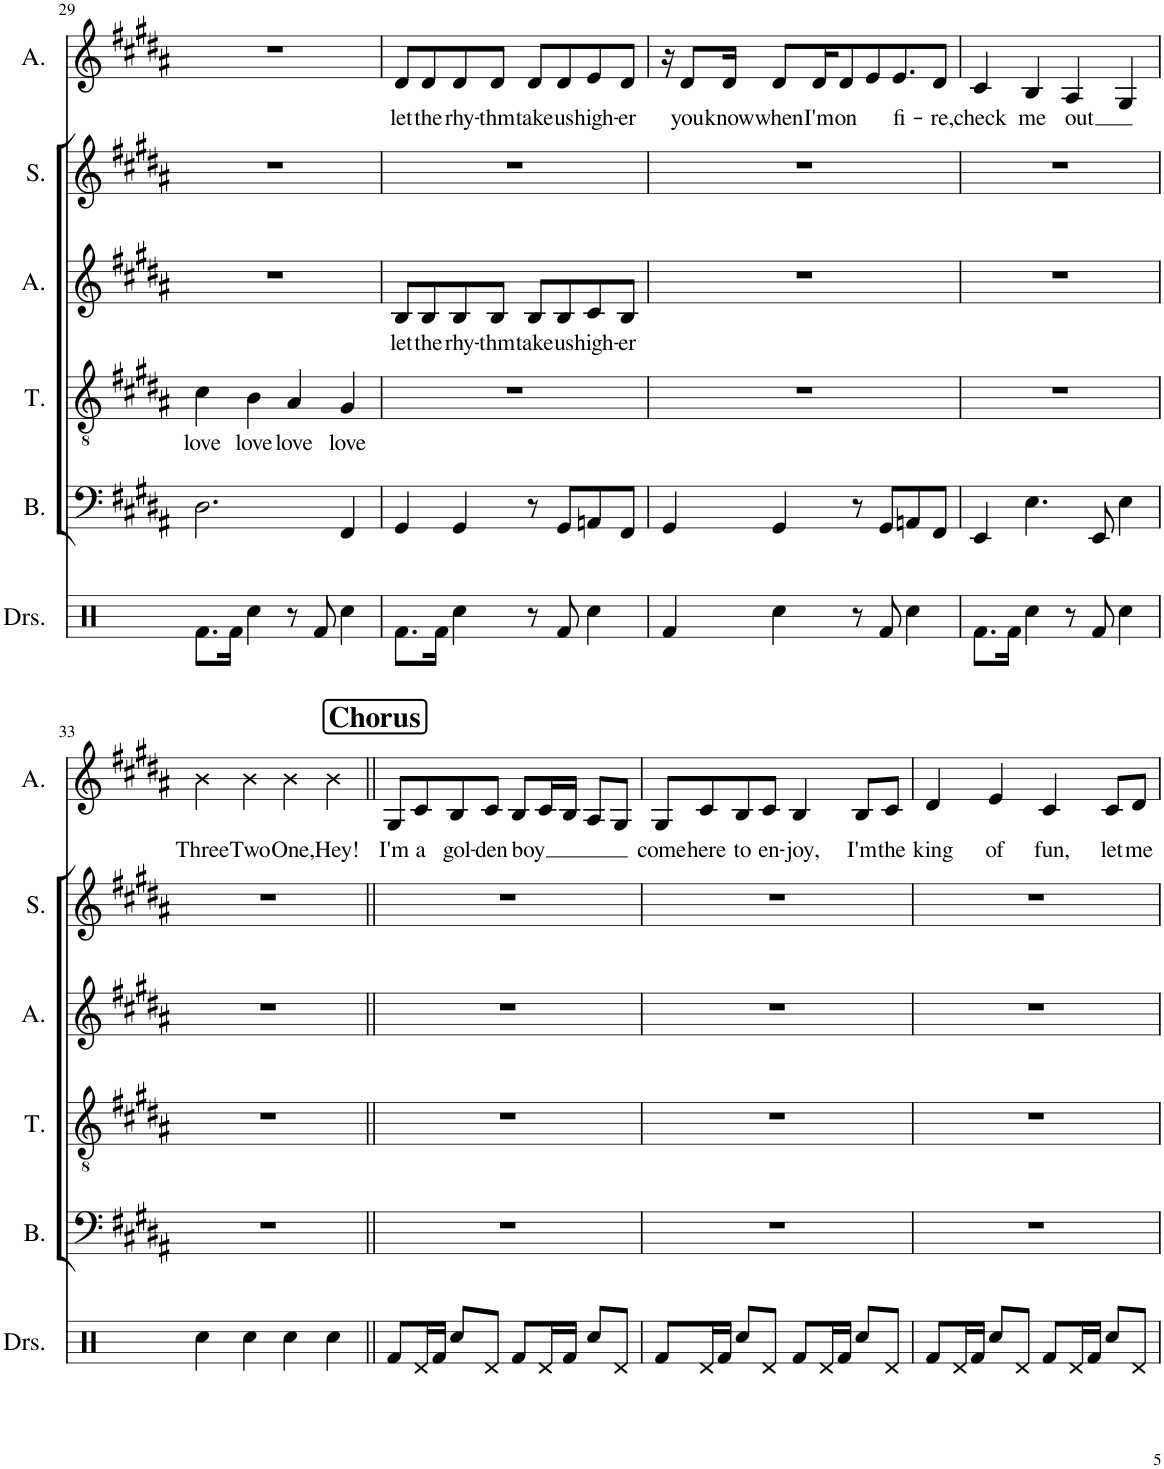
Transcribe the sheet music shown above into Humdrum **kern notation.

**kern	**kern	**kern	**text	**kern	**text	**kern	**kern	**text
*part6	*part5	*part4	*part4	*part3	*part3	*part2	*part1	*part1
*staff6	*staff5	*staff4	*staff4	*staff3	*staff3	*staff2	*staff1	*staff1
*I"Drumset	*I"Bass	*I"Tenor	*	*I"Alto	*	*I"Soprano	*I"Alto	*
*I'Drs.	*I'B.	*I'T.	*	*I'A.	*	*I'S.	*I'A.	*
!!LO:PB:g=z
*clefX	*clefF4	*clefGv2	*	*clefG2	*	*clefG2	*clefG2	*
*k[]	*k[f#c#g#d#a#]	*k[f#c#g#d#a#]	*	*k[f#c#g#d#a#]	*	*k[f#c#g#d#a#]	*k[f#c#g#d#a#]	*
*M4/4	*M4/4	*M4/4	*	*M4/4	*	*M4/4	*M4/4	*
=29	=29	=29	=29	=29	=29	=29	=29	=29
!	!	!	!LO:LY:b	!	!	!	!	!
8.Rf\L	2.D#\	4c#\	love	1r	.	1r	1r	.
16Rf\Jk	.	.	.	.	.	.	.	.
!	!	!	!LO:LY:b	!	!	!	!	!
4Rcc\	.	4B\	love	.	.	.	.	.
!	!	!	!LO:LY:b	!	!	!	!	!
8r	.	4A#/	love	.	.	.	.	.
8Rf/	.	.	.	.	.	.	.	.
!	!	!	!LO:LY:b	!	!	!	!	!
4Rcc\	4FF#/	4G#/	love	.	.	.	.	.
=30	=30	=30	=30	=30	=30	=30	=30	=30
!	!	!	!	!	!LO:LY:b	!	!	!LO:LY:b
8.Rf\L	4GG#/	1r	.	8B/L	let	1r	8d#/L	let
!	!	!	!	!	!LO:LY:b	!	!	!LO:LY:b
.	.	.	.	8B/	the	.	8d#/	the
16Rf\Jk	.	.	.	.	.	.	.	.
!	!	!	!	!	!LO:LY:b	!	!	!LO:LY:b
4Rcc\	4GG#/	.	.	8B/	rhy-	.	8d#/	rhy-
!	!	!	!	!	!LO:LY:b	!	!	!LO:LY:b
.	.	.	.	8B/J	-thm	.	8d#/J	-thm
!	!	!	!	!	!LO:LY:b	!	!	!LO:LY:b
8r	8r	.	.	8B/L	take	.	8d#/L	take
!	!	!	!	!	!LO:LY:b	!	!	!LO:LY:b
8Rf/	8GG#/L	.	.	8B/	us	.	8d#/	us
!	!	!	!	!	!LO:LY:b	!	!	!LO:LY:b
4Rcc\	8AAn/	.	.	8c#/	high-	.	8e/	high-
!	!	!	!	!	!LO:LY:b	!	!	!LO:LY:b
.	8FF#/J	.	.	8B/J	-er	.	8d#/J	-er
=31	=31	=31	=31	=31	=31	=31	=31	=31
4Rf/	4GG#/	1r	.	1r	.	1r	16r	.
!	!	!	!	!	!	!	!	!LO:LY:b
.	.	.	.	.	.	.	8d#/L	you
!	!	!	!	!	!	!	!	!LO:LY:b
.	.	.	.	.	.	.	16d#/Jk	know
!	!	!	!	!	!	!	!	!LO:LY:b
4Rcc\	4GG#/	.	.	.	.	.	8d#/L	when
!	!	!	!	!	!	!	!	!LO:LY:b
.	.	.	.	.	.	.	16d#/K	I'm
!	!	!	!	!	!	!	!	!LO:LY:b
.	.	.	.	.	.	.	8d#/	on
8r	8r	.	.	.	.	.	.	.
.	.	.	.	.	.	.	8e/	.
8Rf/	8GG#/L	.	.	.	.	.	.	.
!	!	!	!	!	!	!	!	!LO:LY:b
.	.	.	.	.	.	.	8.e/	fi-
4Rcc\	8AAn/	.	.	.	.	.	.	.
!	!	!	!	!	!	!	!	!LO:LY:b
.	8FF#/J	.	.	.	.	.	8d#/J	-re,
=32	=32	=32	=32	=32	=32	=32	=32	=32
!	!	!	!	!	!	!	!	!LO:LY:b
8.Rf\L	4EE/	1r	.	1r	.	1r	4c#/	check
16Rf\Jk	.	.	.	.	.	.	.	.
!	!	!	!	!	!	!	!	!LO:LY:b
4Rcc\	4.E\	.	.	.	.	.	4B/	me
!	!	!	!	!	!	!	!	!LO:LY:b
8r	.	.	.	.	.	.	4A#/	out
8Rf/	8EE/	.	.	.	.	.	.	.
4Rcc\	4E\	.	.	.	.	.	4G#/	.
!!LO:LB:g=z
=33	=33	=33	=33	=33	=33	=33	=33	=33
!	!	!	!	!	!	!	!	!LO:LY:b
4Rcc\	1r	1r	.	1r	.	1r	4b\	Three
!	!	!	!	!	!	!	!	!LO:LY:b
4Rcc\	.	.	.	.	.	.	4b\	Two
!	!	!	!	!	!	!	!	!LO:LY:b
4Rcc\	.	.	.	.	.	.	4b\	One,
!	!	!	!	!	!	!	!	!LO:LY:b
4Rcc\	.	.	.	.	.	.	4b\	Hey!
!!LO:REH:place=s1:a:B:cj:fs=14:t=Chorus
=34||	=34||	=34||	=34||	=34||	=34||	=34||	=34||	=34||
!	!	!	!	!	!	!	!	!LO:LY:b
8Rf/L	1r	1r	.	1r	.	1r	8G#/L	I'm
!	!	!	!	!	!	!	!	!LO:LY:b
16Rd/L	.	.	.	.	.	.	8c#/	a
16Rf/JJ	.	.	.	.	.	.	.	.
!	!	!	!	!	!	!	!	!LO:LY:b
8Rcc/L	.	.	.	.	.	.	8B/	gol-
!	!	!	!	!	!	!	!	!LO:LY:b
8Rd/J	.	.	.	.	.	.	8c#/J	-den
!	!	!	!	!	!	!	!	!LO:LY:b
8Rf/L	.	.	.	.	.	.	8B/L	boy
16Rd/L	.	.	.	.	.	.	16c#/L	.
16Rf/JJ	.	.	.	.	.	.	16B/JJ	.
8Rcc/L	.	.	.	.	.	.	8A#/L	.
8Rd/J	.	.	.	.	.	.	8G#/J	.
=35	=35	=35	=35	=35	=35	=35	=35	=35
!	!	!	!	!	!	!	!	!LO:LY:b
8Rf/L	1r	1r	.	1r	.	1r	8G#/L	come
!	!	!	!	!	!	!	!	!LO:LY:b
16Rd/L	.	.	.	.	.	.	8c#/	here
16Rf/JJ	.	.	.	.	.	.	.	.
!	!	!	!	!	!	!	!	!LO:LY:b
8Rcc/L	.	.	.	.	.	.	8B/	to
!	!	!	!	!	!	!	!	!LO:LY:b
8Rd/J	.	.	.	.	.	.	8c#/J	en-
!	!	!	!	!	!	!	!	!LO:LY:b
8Rf/L	.	.	.	.	.	.	4B/	-joy,
16Rd/L	.	.	.	.	.	.	.	.
16Rf/JJ	.	.	.	.	.	.	.	.
!	!	!	!	!	!	!	!	!LO:LY:b
8Rcc/L	.	.	.	.	.	.	8B/L	I'm
!	!	!	!	!	!	!	!	!LO:LY:b
8Rd/J	.	.	.	.	.	.	8c#/J	the
=36	=36	=36	=36	=36	=36	=36	=36	=36
!	!	!	!	!	!	!	!	!LO:LY:b
8Rf/L	1r	1r	.	1r	.	1r	4d#/	king
16Rd/L	.	.	.	.	.	.	.	.
16Rf/JJ	.	.	.	.	.	.	.	.
!	!	!	!	!	!	!	!	!LO:LY:b
8Rcc/L	.	.	.	.	.	.	4e/	of
8Rd/J	.	.	.	.	.	.	.	.
!	!	!	!	!	!	!	!	!LO:LY:b
8Rf/L	.	.	.	.	.	.	4c#/	fun,
16Rd/L	.	.	.	.	.	.	.	.
16Rf/JJ	.	.	.	.	.	.	.	.
!	!	!	!	!	!	!	!	!LO:LY:b
8Rcc/L	.	.	.	.	.	.	8c#/L	let
!	!	!	!	!	!	!	!	!LO:LY:b
8Rd/J	.	.	.	.	.	.	8d#/J	me
=	=	=	=	=	=	=	=	=
*-	*-	*-	*-	*-	*-	*-	*-	*-
